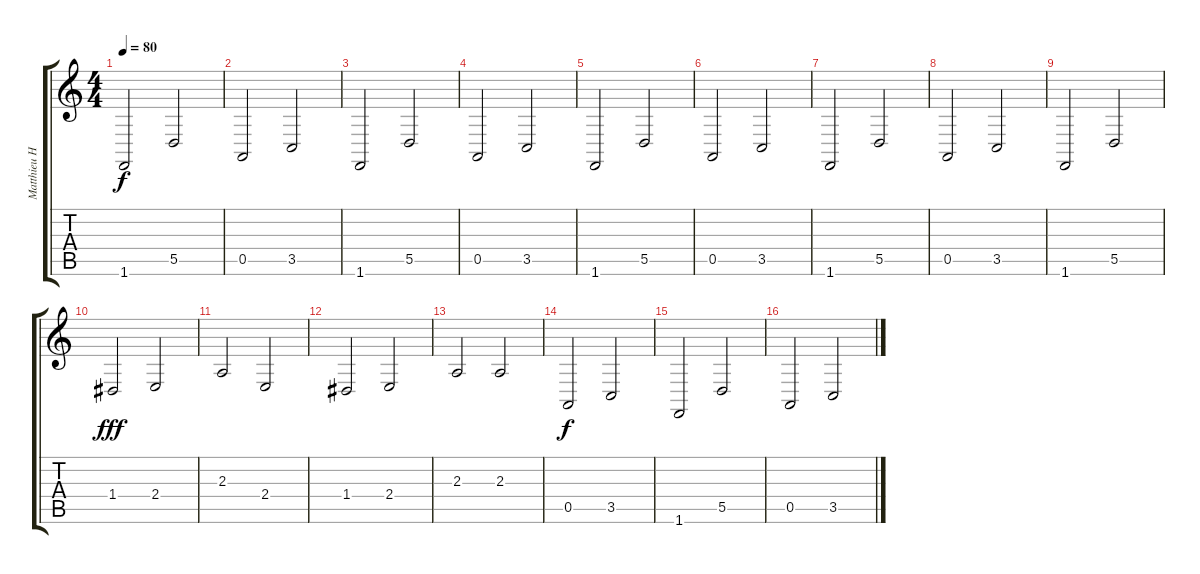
\track ("Matthieu Hartley (keyboards)" "Matthieu H") {instrument synthstrings1}
\staff {score tabs}
\tuning (E4 B3 G3 D3 A2 E2) {hide}
\ts (4 4)
\tempo 80
\clef g2
\ks c
1.6.2{dy f} 5.5.2 |
0.5.2 3.5.2 |
1.6.2 5.5.2 |
0.5.2 3.5.2 |
1.6.2 5.5.2 |
0.5.2 3.5.2 |
1.6.2 5.5.2 |
0.5.2 3.5.2 |
1.6.2 5.5.2 |
1.4.2{dy fff} 2.4.2 |
2.3.2 2.4.2 |
1.4.2 2.4.2 |
2.3.2 2.3.2 |
0.5.2{dy f} 3.5.2 |
1.6.2 5.5.2 |
0.5.2 3.5.2
